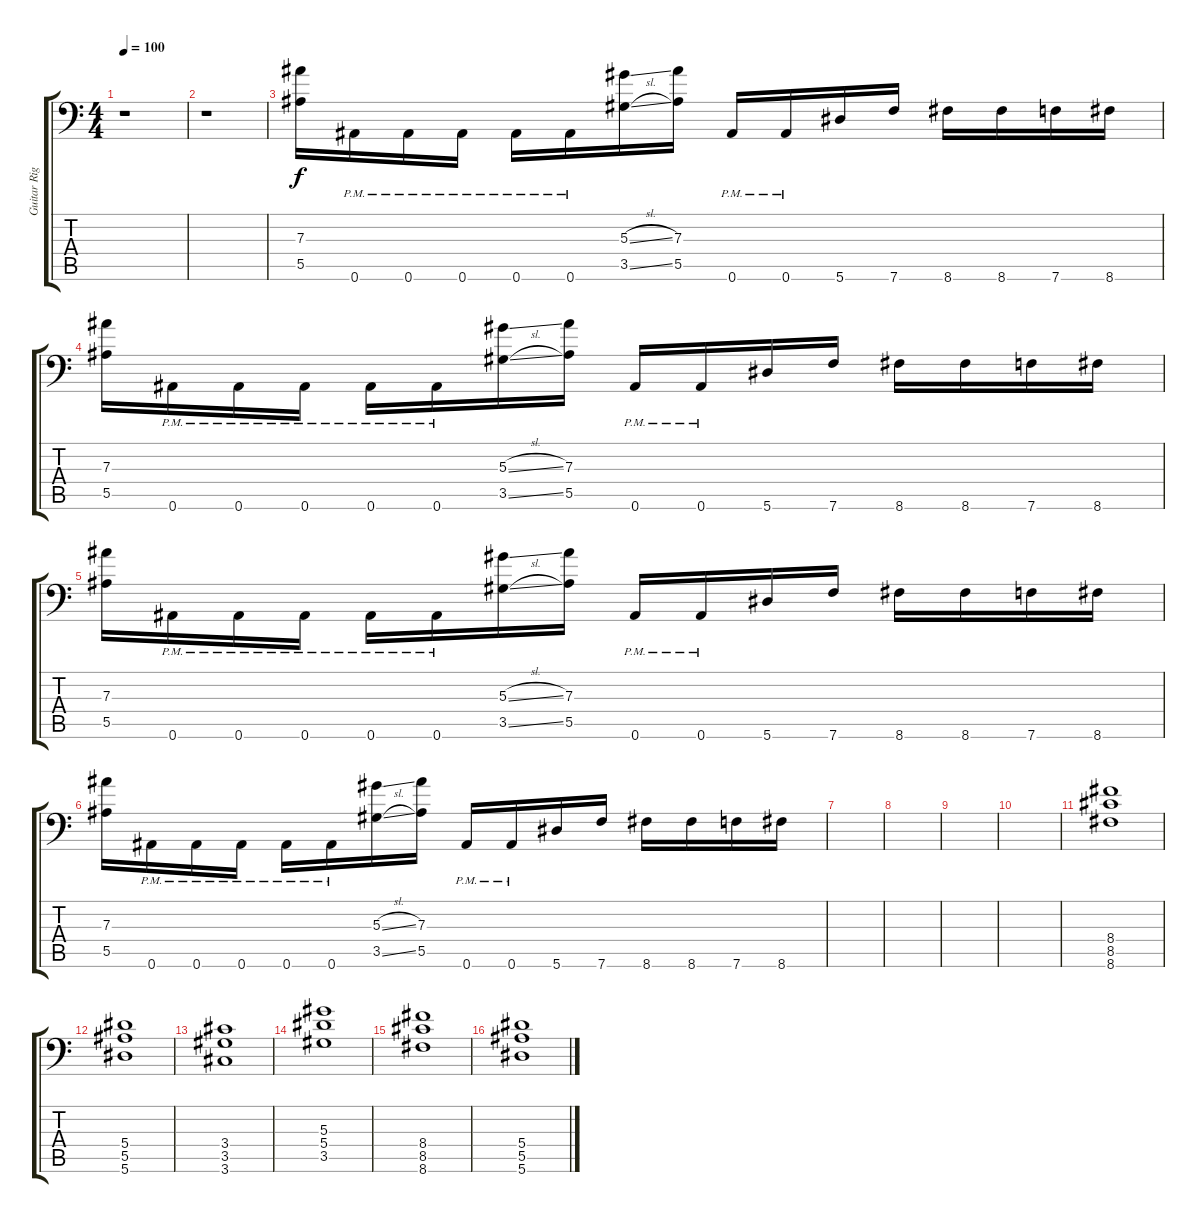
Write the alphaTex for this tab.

\track ("Guitar Right" "Guitar Rig") {instrument distortionguitar}
\staff {score tabs}
\tuning (C4 G3 Eb3 Bb2 F2 Bb1) {hide}
\ts (4 4)
\tempo 100
\clef f4
\ks c
r.1{dy f} |
r.1 |
(7.3 5.5).16 0.6{pm}.16 0.6{pm}.16 0.6{pm}.16 0.6{pm}.16 0.6{pm}.16 (5.3{sl} 3.5{sl}).16 (7.3 5.5).16 0.6{pm}.16 0.6{pm}.16 5.6.16 7.6.16 8.6.16 8.6.16 7.6.16 8.6.16 |
(7.3 5.5).16 0.6{pm}.16 0.6{pm}.16 0.6{pm}.16 0.6{pm}.16 0.6{pm}.16 (5.3{sl} 3.5{sl}).16 (7.3 5.5).16 0.6{pm}.16 0.6{pm}.16 5.6.16 7.6.16 8.6.16 8.6.16 7.6.16 8.6.16 |
(7.3 5.5).16 0.6{pm}.16 0.6{pm}.16 0.6{pm}.16 0.6{pm}.16 0.6{pm}.16 (5.3{sl} 3.5{sl}).16 (7.3 5.5).16 0.6{pm}.16 0.6{pm}.16 5.6.16 7.6.16 8.6.16 8.6.16 7.6.16 8.6.16 |
(7.3 5.5).16 0.6{pm}.16 0.6{pm}.16 0.6{pm}.16 0.6{pm}.16 0.6{pm}.16 (5.3{sl} 3.5{sl}).16 (7.3 5.5).16 0.6{pm}.16 0.6{pm}.16 5.6.16 7.6.16 8.6.16 8.6.16 7.6.16 8.6.16 |
|
|
|
|
(8.4 8.5 8.6).1 |
(5.4 5.5 5.6).1 |
(3.4 3.5 3.6).1 |
(5.3 5.4 3.5).1 |
(8.4 8.5 8.6).1 |
(5.4 5.5 5.6).1
